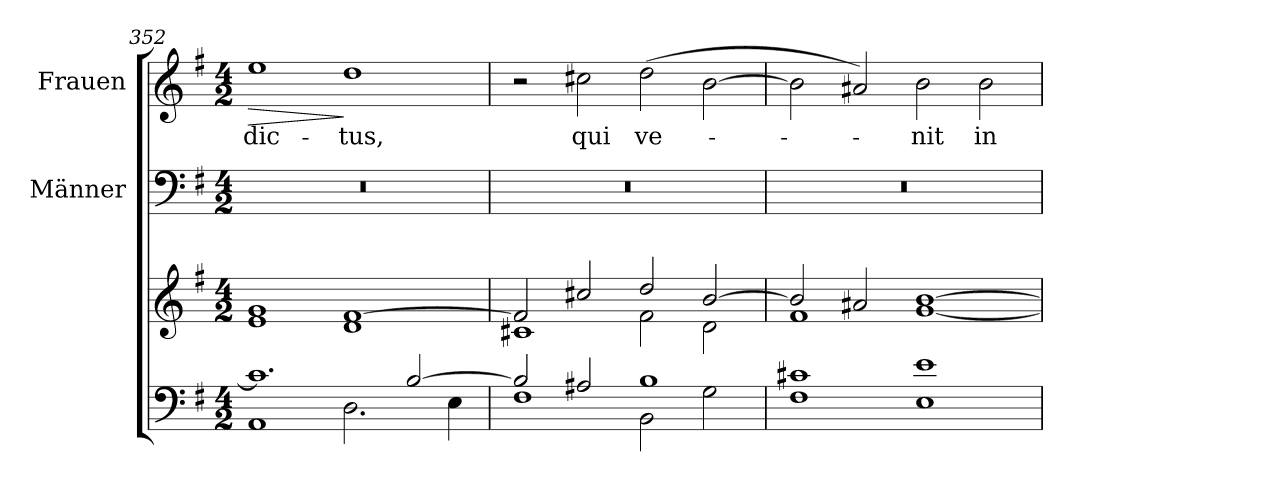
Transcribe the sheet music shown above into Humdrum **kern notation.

**kern	**kern	**kern	**kern	**text	**dynam
*part3	*part3	*part2	*part1	*part1	*part1
*staff4	*staff3	*staff2	*staff1	*staff1	*staff1
*	*	*I"Männer	*I"Frauen	*	*
*clefF4	*clefG2	*clefF4	*clefG2	*	*
*k[f#]	*k[f#]	*k[f#]	*k[f#]	*	*
*G:	*G:	*G:	*G:	*	*
*M4/2	*M4/2	*M4/2	*M4/2	*	*
=352	=352	=352	=352	=352	=352
*^	*^	*	*	*	*
!	!	!	!	!	!	!LO:LY:b	!LO:HP:b
1.c#]	1AA	1g	1e	0r	1ee	-dic-	>
!	!	!	!	!	!	!LO:LY:b	!
.	2.D\	[>1f#	1d	.	1dd	-tus,	]
[>2B/	.	.	.	.	.	.	.
.	4E\	.	.	.	.	.	.
=353	=353	=353	=353	=353	=353	=353	=353
2B/]	1F#	2f#/]	1c#X	0r	2r	.	.
!	!	!	!	!	!	!LO:LY:b	!
2A#X/	.	2cc#X/	.	.	2cc#X\	qui	.
!	!	!	!	!	!	!LO:LY:b	!
1B	2BB\	2dd/	2f#\	.	(>2dd\	ve-	.
.	2G\	[>2b/	2d\	.	[2b\	.	.
=354	=354	=354	=354	=354	=354	=354	=354
1c#X	1F#	2b/]	1f#	0r	2b\]	.	.
.	.	2a#X/	.	.	2a#X/)	.	.
!	!	!	!	!	!	!LO:LY:b	!
1e	1E	[>1b	[<1g	.	2b\	-nit	.
!	!	!	!	!	!	!LO:LY:b	!
.	.	.	.	.	2b\	in	.
*v	*v	*	*	*	*	*	*
*	*v	*v	*	*	*	*
=	=	=	=	=	=
*-	*-	*-	*-	*-	*-
